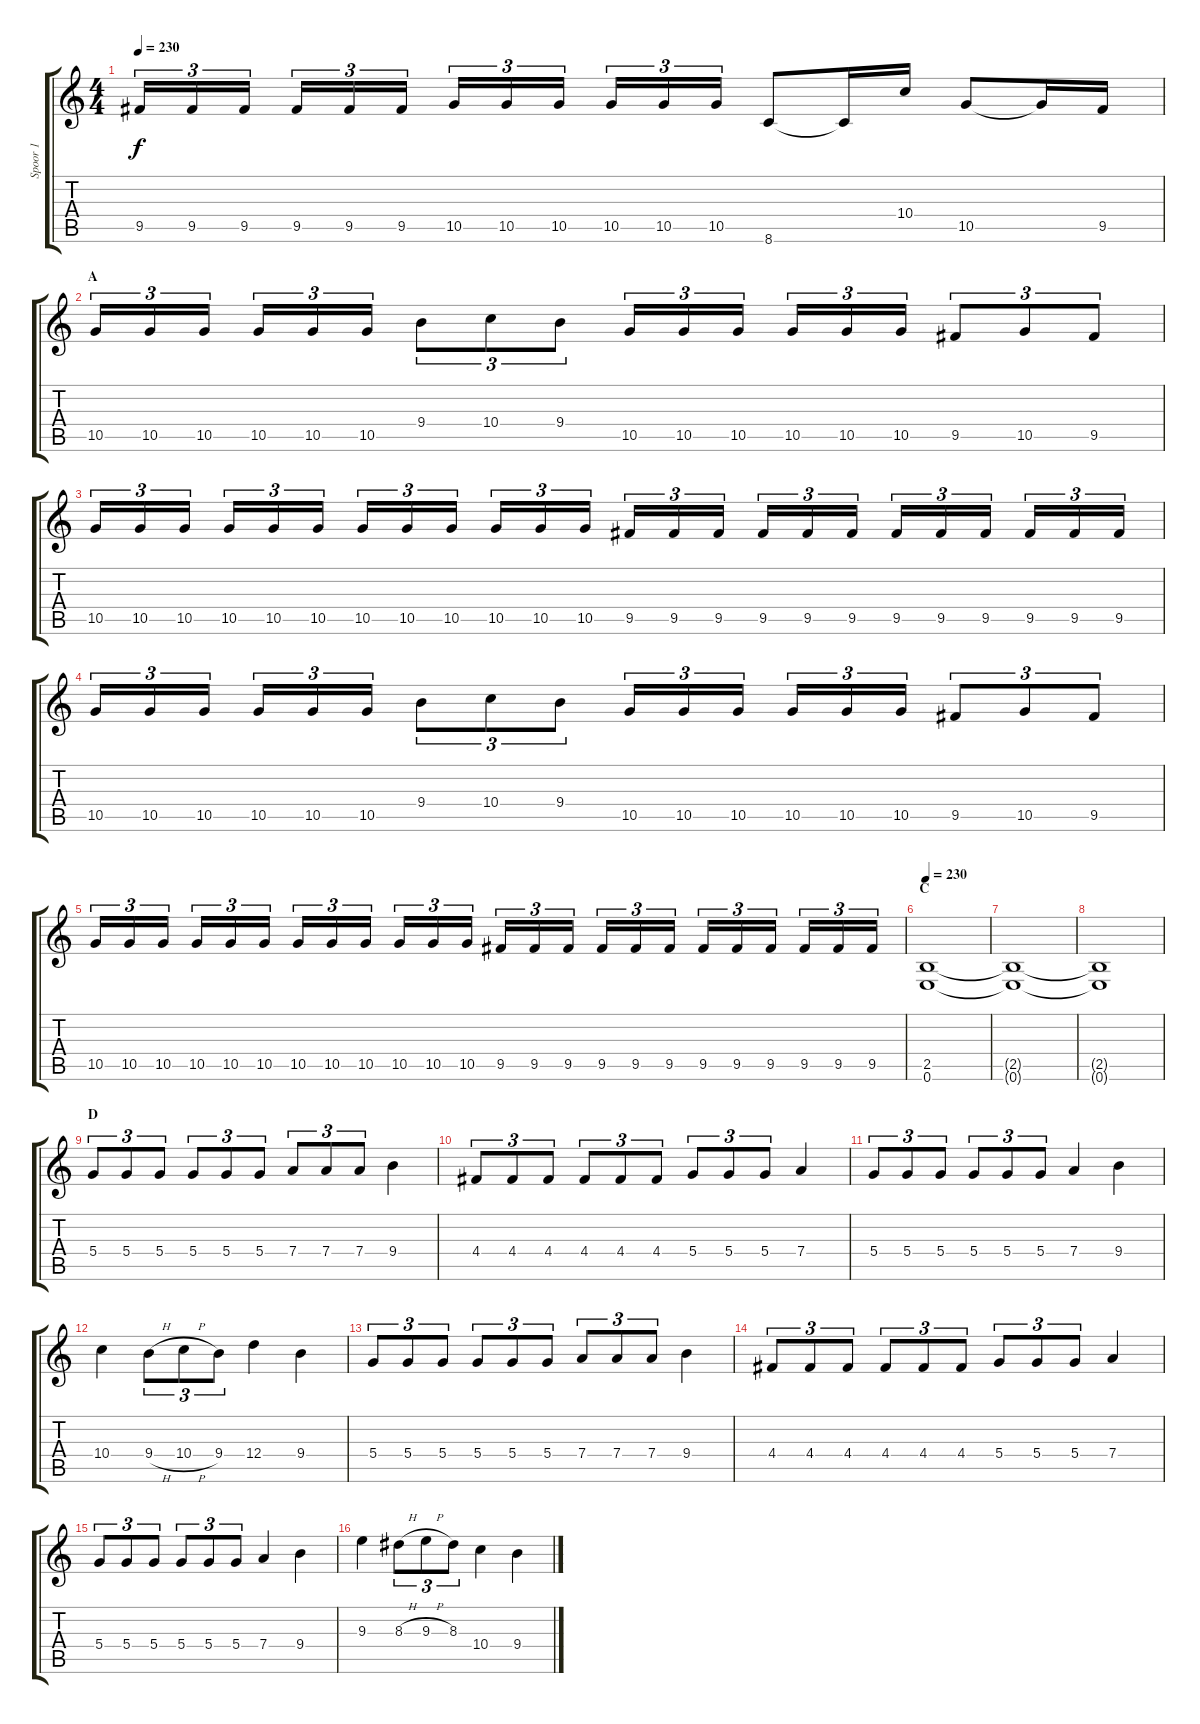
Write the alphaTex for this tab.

\track ("Spoor 1" "Spoor 1") {instrument overdrivenguitar}
\staff {score tabs}
\tuning (E4 B3 G3 D3 A2 E2) {hide}
\ts (4 4)
\tempo 230
\clef g2
\ks c
9.5.16{tu (3 2) dy f} 9.5.16{tu (3 2)} 9.5.16{tu (3 2)} 9.5.16{tu (3 2)} 9.5.16{tu (3 2)} 9.5.16{tu (3 2)} 10.5.16{tu (3 2)} 10.5.16{tu (3 2)} 10.5.16{tu (3 2)} 10.5.16{tu (3 2)} 10.5.16{tu (3 2)} 10.5.16{tu (3 2)} 8.6.8 8.6{t}.16 10.4.16 10.5.8 10.5{t}.16 9.5.16 |
\section ("" "A")
10.5.16{tu (3 2)} 10.5.16{tu (3 2)} 10.5.16{tu (3 2)} 10.5.16{tu (3 2)} 10.5.16{tu (3 2)} 10.5.16{tu (3 2)} 9.4.8{tu (3 2)} 10.4.8{tu (3 2)} 9.4.8{tu (3 2)} 10.5.16{tu (3 2)} 10.5.16{tu (3 2)} 10.5.16{tu (3 2)} 10.5.16{tu (3 2)} 10.5.16{tu (3 2)} 10.5.16{tu (3 2)} 9.5.8{tu (3 2)} 10.5.8{tu (3 2)} 9.5.8{tu (3 2)} |
10.5.16{tu (3 2)} 10.5.16{tu (3 2)} 10.5.16{tu (3 2)} 10.5.16{tu (3 2)} 10.5.16{tu (3 2)} 10.5.16{tu (3 2)} 10.5.16{tu (3 2)} 10.5.16{tu (3 2)} 10.5.16{tu (3 2)} 10.5.16{tu (3 2)} 10.5.16{tu (3 2)} 10.5.16{tu (3 2)} 9.5.16{tu (3 2)} 9.5.16{tu (3 2)} 9.5.16{tu (3 2)} 9.5.16{tu (3 2)} 9.5.16{tu (3 2)} 9.5.16{tu (3 2)} 9.5.16{tu (3 2)} 9.5.16{tu (3 2)} 9.5.16{tu (3 2)} 9.5.16{tu (3 2)} 9.5.16{tu (3 2)} 9.5.16{tu (3 2)} |
10.5.16{tu (3 2)} 10.5.16{tu (3 2)} 10.5.16{tu (3 2)} 10.5.16{tu (3 2)} 10.5.16{tu (3 2)} 10.5.16{tu (3 2)} 9.4.8{tu (3 2)} 10.4.8{tu (3 2)} 9.4.8{tu (3 2)} 10.5.16{tu (3 2)} 10.5.16{tu (3 2)} 10.5.16{tu (3 2)} 10.5.16{tu (3 2)} 10.5.16{tu (3 2)} 10.5.16{tu (3 2)} 9.5.8{tu (3 2)} 10.5.8{tu (3 2)} 9.5.8{tu (3 2)} |
10.5.16{tu (3 2)} 10.5.16{tu (3 2)} 10.5.16{tu (3 2)} 10.5.16{tu (3 2)} 10.5.16{tu (3 2)} 10.5.16{tu (3 2)} 10.5.16{tu (3 2)} 10.5.16{tu (3 2)} 10.5.16{tu (3 2)} 10.5.16{tu (3 2)} 10.5.16{tu (3 2)} 10.5.16{tu (3 2)} 9.5.16{tu (3 2)} 9.5.16{tu (3 2)} 9.5.16{tu (3 2)} 9.5.16{tu (3 2)} 9.5.16{tu (3 2)} 9.5.16{tu (3 2)} 9.5.16{tu (3 2)} 9.5.16{tu (3 2)} 9.5.16{tu (3 2)} 9.5.16{tu (3 2)} 9.5.16{tu (3 2)} 9.5.16{tu (3 2)} |
\section ("" "C")
\tempo 230
(2.5 0.6).1 |
(2.5{t} 0.6{t}).1 |
(2.5{t} 0.6{t}).1 |
\section ("" "D")
5.4.8{tu (3 2)} 5.4.8{tu (3 2)} 5.4.8{tu (3 2)} 5.4.8{tu (3 2)} 5.4.8{tu (3 2)} 5.4.8{tu (3 2)} 7.4.8{tu (3 2)} 7.4.8{tu (3 2)} 7.4.8{tu (3 2)} 9.4.4 |
4.4.8{tu (3 2)} 4.4.8{tu (3 2)} 4.4.8{tu (3 2)} 4.4.8{tu (3 2)} 4.4.8{tu (3 2)} 4.4.8{tu (3 2)} 5.4.8{tu (3 2)} 5.4.8{tu (3 2)} 5.4.8{tu (3 2)} 7.4.4 |
5.4.8{tu (3 2)} 5.4.8{tu (3 2)} 5.4.8{tu (3 2)} 5.4.8{tu (3 2)} 5.4.8{tu (3 2)} 5.4.8{tu (3 2)} 7.4.4 9.4.4 |
10.4.4 9.4{h}.8{tu (3 2)} 10.4{h}.8{tu (3 2)} 9.4.8{tu (3 2)} 12.4.4 9.4.4 |
5.4.8{tu (3 2)} 5.4.8{tu (3 2)} 5.4.8{tu (3 2)} 5.4.8{tu (3 2)} 5.4.8{tu (3 2)} 5.4.8{tu (3 2)} 7.4.8{tu (3 2)} 7.4.8{tu (3 2)} 7.4.8{tu (3 2)} 9.4.4 |
4.4.8{tu (3 2)} 4.4.8{tu (3 2)} 4.4.8{tu (3 2)} 4.4.8{tu (3 2)} 4.4.8{tu (3 2)} 4.4.8{tu (3 2)} 5.4.8{tu (3 2)} 5.4.8{tu (3 2)} 5.4.8{tu (3 2)} 7.4.4 |
5.4.8{tu (3 2)} 5.4.8{tu (3 2)} 5.4.8{tu (3 2)} 5.4.8{tu (3 2)} 5.4.8{tu (3 2)} 5.4.8{tu (3 2)} 7.4.4 9.4.4 |
9.3.4 8.3{h}.8{tu (3 2)} 9.3{h}.8{tu (3 2)} 8.3.8{tu (3 2)} 10.4.4 9.4.4
